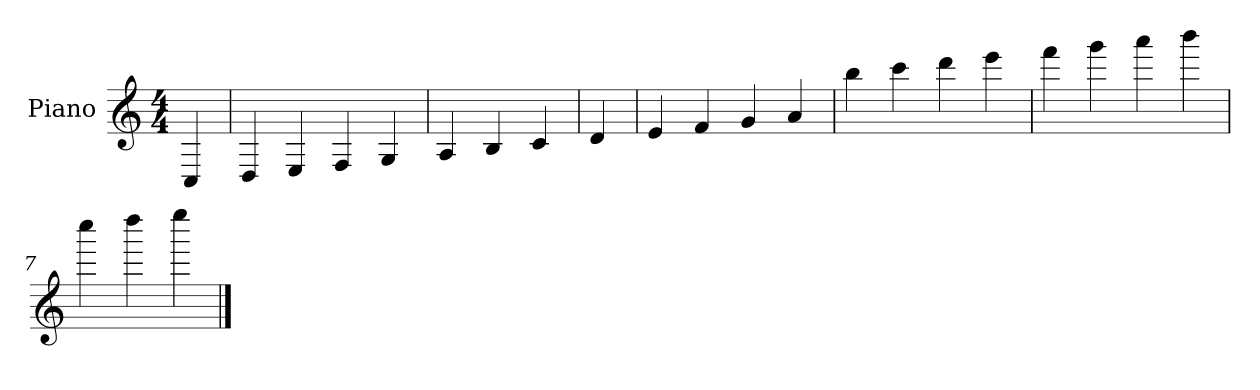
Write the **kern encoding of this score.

**kern
*part1
*staff1
*I"Piano
*I'Pno.
*clefG2
*k[]
*M4/4
=
4C/
=1
4D/
4E/
4F/
4G/
=2
4A/
4B/
4c/
=3
4d/
=4
4e/
4f/
4g/
4a/
=5
4bb\
4ccc\
4ddd\
4eee\
=6
4fff\
4ggg\
4aaa\
4bbb\
=7
4cccc\
4dddd\
4eeee\
==
*-
